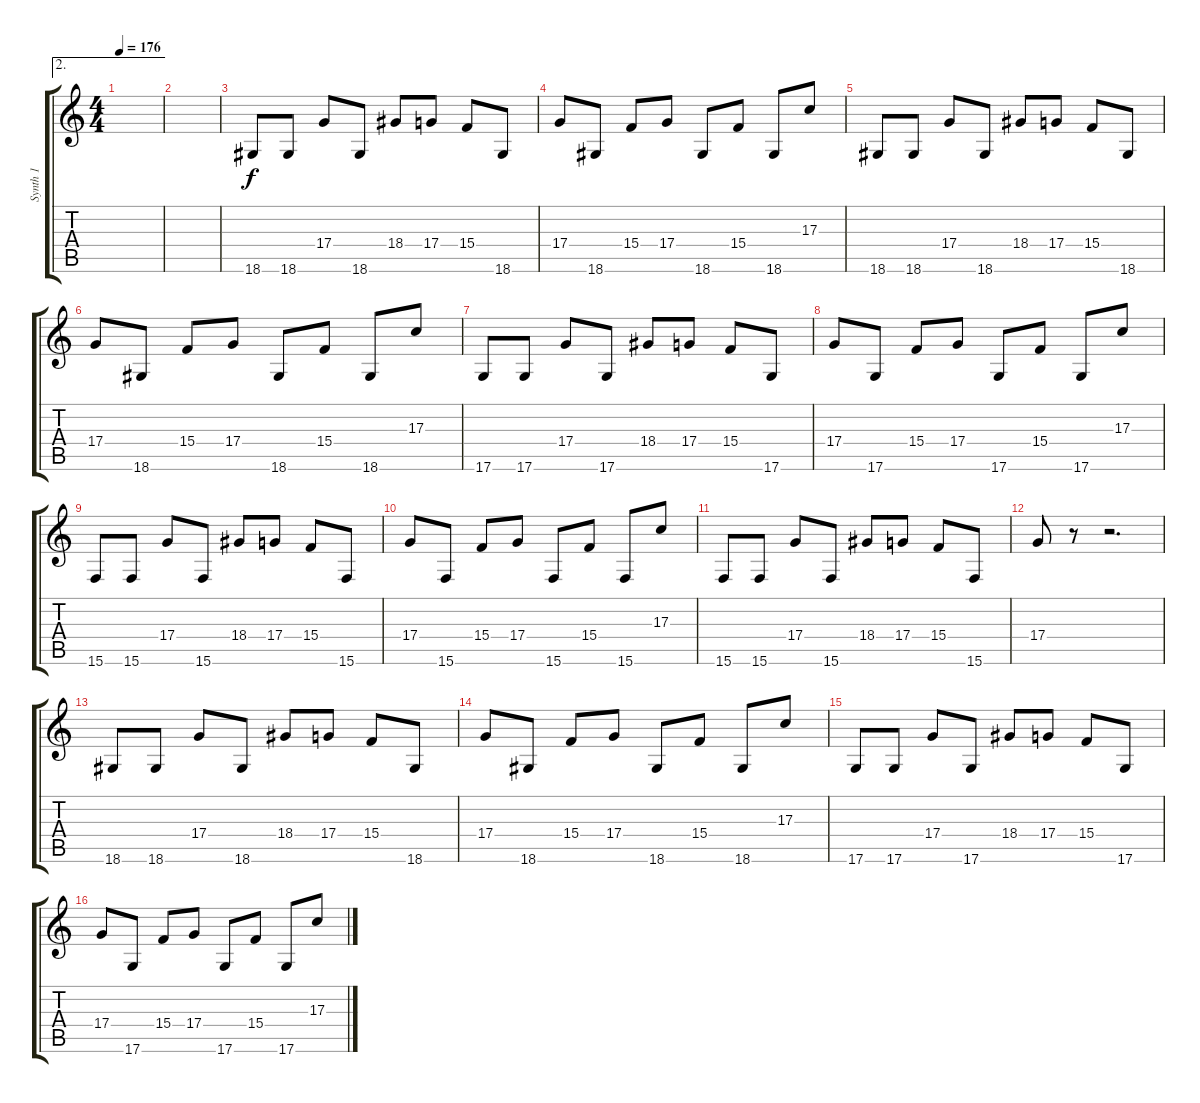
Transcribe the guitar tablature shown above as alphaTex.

\track ("Synth 1" "Synth 1") {instrument lead1square}
\staff {score tabs}
\tuning (E4 B3 G3 D3 A2 D2) {hide}
\ae 2
\ts (4 4)
\tempo 176
\clef g2
\ks c
|
|
18.6.8 18.6.8 17.4.8 18.6.8 18.4.8 17.4.8 15.4.8 18.6.8 |
17.4.8 18.6.8 15.4.8 17.4.8 18.6.8 15.4.8 18.6.8 17.3.8 |
18.6.8 18.6.8 17.4.8 18.6.8 18.4.8 17.4.8 15.4.8 18.6.8 |
17.4.8 18.6.8 15.4.8 17.4.8 18.6.8 15.4.8 18.6.8 17.3.8 |
17.6.8 17.6.8 17.4.8 17.6.8 18.4.8 17.4.8 15.4.8 17.6.8 |
17.4.8 17.6.8 15.4.8 17.4.8 17.6.8 15.4.8 17.6.8 17.3.8 |
15.6.8 15.6.8 17.4.8 15.6.8 18.4.8 17.4.8 15.4.8 15.6.8 |
17.4.8 15.6.8 15.4.8 17.4.8 15.6.8 15.4.8 15.6.8 17.3.8 |
15.6.8 15.6.8 17.4.8 15.6.8 18.4.8 17.4.8 15.4.8 15.6.8 |
17.4.8 r.8 r.2{d} |
18.6.8 18.6.8 17.4.8 18.6.8 18.4.8 17.4.8 15.4.8 18.6.8 |
17.4.8 18.6.8 15.4.8 17.4.8 18.6.8 15.4.8 18.6.8 17.3.8 |
17.6.8 17.6.8 17.4.8 17.6.8 18.4.8 17.4.8 15.4.8 17.6.8 |
17.4.8 17.6.8 15.4.8 17.4.8 17.6.8 15.4.8 17.6.8 17.3.8
